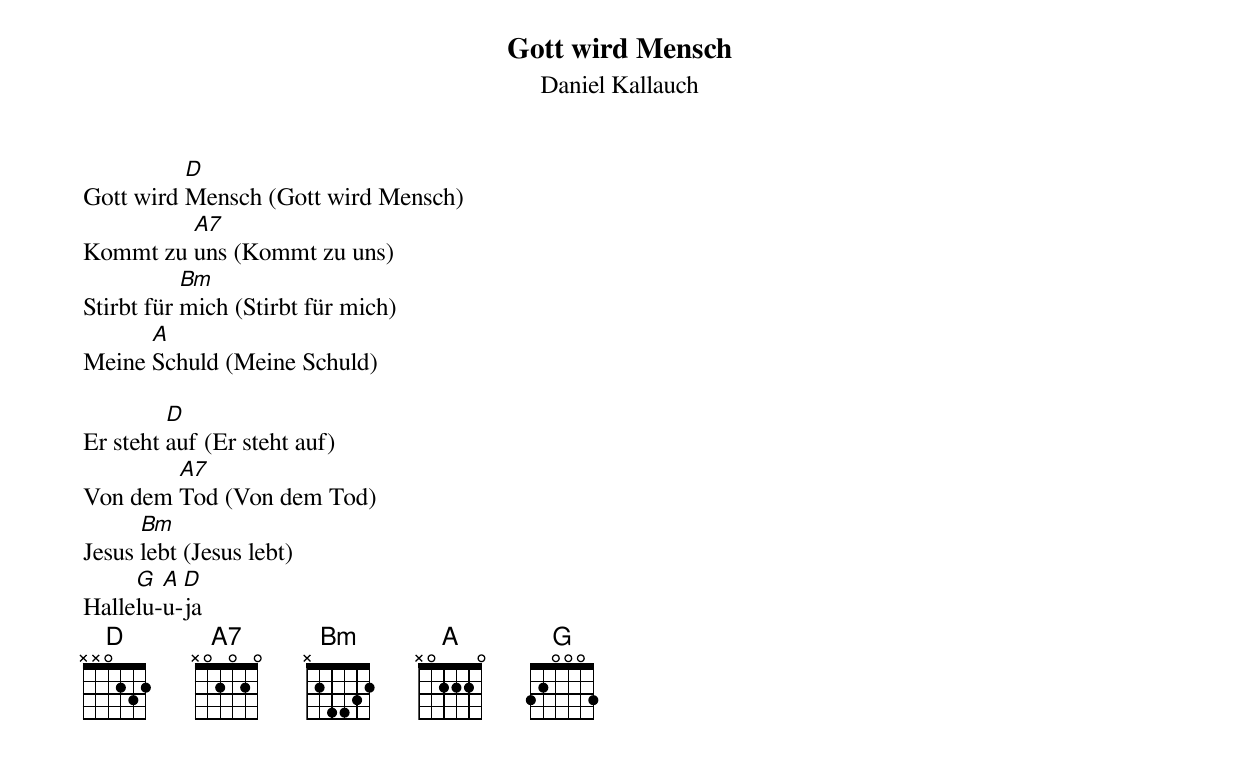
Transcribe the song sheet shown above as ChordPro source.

{title:Gott wird Mensch}
{subtitle:Daniel Kallauch}
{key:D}

Gott wird [D]Mensch (Gott wird Mensch)
Kommt zu [A7]uns (Kommt zu uns)
Stirbt für [Bm]mich (Stirbt für mich)
Meine [A]Schuld (Meine Schuld)

Er steht [D]auf (Er steht auf)
Von dem [A7]Tod (Von dem Tod)
Jesus [Bm]lebt (Jesus lebt)
Halle[G]lu-[A]u-[D]ja
